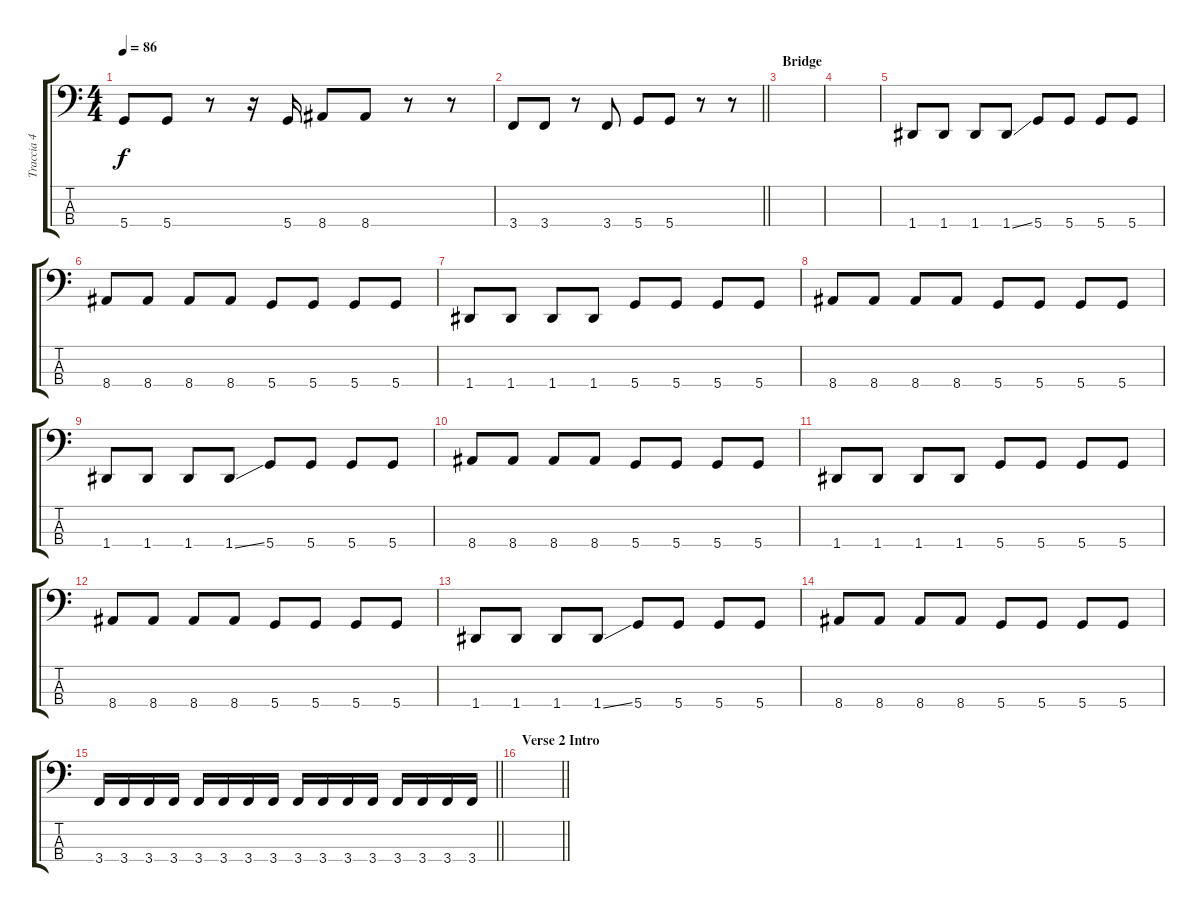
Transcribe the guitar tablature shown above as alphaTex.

\track ("Traccia 4" "Traccia 4") {instrument electricbassfinger}
\staff {score tabs}
\tuning (G2 D2 A1 D1) {hide}
\ts (4 4)
\tempo 86
\clef f4
\ks c
5.4.8{dy f} 5.4.8 r.8 r.16 5.4.16 8.4.8 8.4.8 r.8 r.8 |
\barLineRight lightlight
3.4.8 3.4.8 r.8 3.4.8 5.4.8 5.4.8 r.8 r.8 |
\section ("" "Bridge")
|
|
1.4.8 1.4.8 1.4.8 1.4{ss}.8 5.4.8 5.4.8 5.4.8 5.4.8 |
8.4.8 8.4.8 8.4.8 8.4.8 5.4.8 5.4.8 5.4.8 5.4.8 |
1.4.8 1.4.8 1.4.8 1.4.8 5.4.8 5.4.8 5.4.8 5.4.8 |
8.4.8 8.4.8 8.4.8 8.4.8 5.4.8 5.4.8 5.4.8 5.4.8 |
1.4.8 1.4.8 1.4.8 1.4{ss}.8 5.4.8 5.4.8 5.4.8 5.4.8 |
8.4.8 8.4.8 8.4.8 8.4.8 5.4.8 5.4.8 5.4.8 5.4.8 |
1.4.8 1.4.8 1.4.8 1.4.8 5.4.8 5.4.8 5.4.8 5.4.8 |
8.4.8 8.4.8 8.4.8 8.4.8 5.4.8 5.4.8 5.4.8 5.4.8 |
1.4.8 1.4.8 1.4.8 1.4{ss}.8 5.4.8 5.4.8 5.4.8 5.4.8 |
8.4.8 8.4.8 8.4.8 8.4.8 5.4.8 5.4.8 5.4.8 5.4.8 |
\barLineRight lightlight
3.4.16 3.4.16 3.4.16 3.4.16 3.4.16 3.4.16 3.4.16 3.4.16 3.4.16 3.4.16 3.4.16 3.4.16 3.4.16 3.4.16 3.4.16 3.4.16 |
\section ("" "Verse 2 Intro")
\barLineRight lightlight
